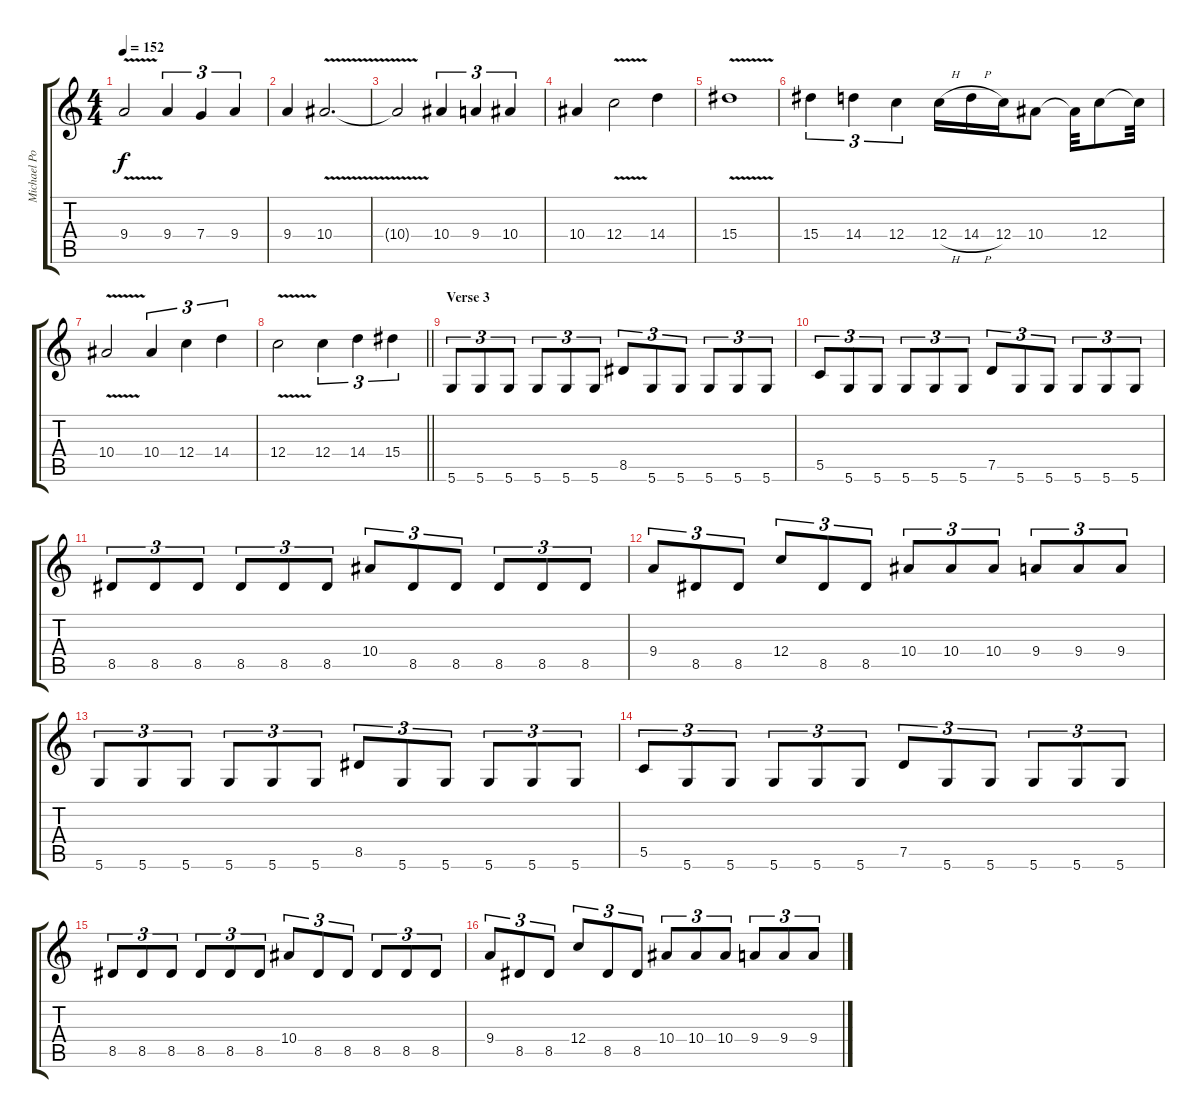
\track ("Michael Poulsen" "Michael Po") {instrument distortionguitar}
\staff {score tabs}
\tuning (D4 A3 F3 C3 G2 D2) {hide}
\ts (4 4)
\tempo 152
\clef g2
\ks c
9.4{v}.2{dy f} 9.4.4{tu (3 2)} 7.4.4{tu (3 2)} 9.4.4{tu (3 2)} |
9.4.4 10.4{v}.2{d} |
10.4{t}.2 10.4.4{tu (3 2)} 9.4.4{tu (3 2)} 10.4.4{tu (3 2)} |
10.4.4 12.4{v}.2 14.4.4 |
15.4{v}.1 |
15.4.4{tu (3 2)} 14.4.4{tu (3 2)} 12.4.4{tu (3 2)} 12.4{h}.16 14.4{h}.16 12.4.16 10.4.8 10.4{t}.32 12.4.8 12.4{t}.32 |
10.4{v}.2 10.4.4{tu (3 2)} 12.4.4{tu (3 2)} 14.4.4{tu (3 2)} |
\barLineRight lightlight
12.4{v}.2 12.4.4{tu (3 2)} 14.4.4{tu (3 2)} 15.4.4{tu (3 2)} |
\section ("" "Verse 3")
5.6.8{tu (3 2)} 5.6.8{tu (3 2)} 5.6.8{tu (3 2)} 5.6.8{tu (3 2)} 5.6.8{tu (3 2)} 5.6.8{tu (3 2)} 8.5.8{tu (3 2)} 5.6.8{tu (3 2)} 5.6.8{tu (3 2)} 5.6.8{tu (3 2)} 5.6.8{tu (3 2)} 5.6.8{tu (3 2)} |
5.5.8{tu (3 2)} 5.6.8{tu (3 2)} 5.6.8{tu (3 2)} 5.6.8{tu (3 2)} 5.6.8{tu (3 2)} 5.6.8{tu (3 2)} 7.5.8{tu (3 2)} 5.6.8{tu (3 2)} 5.6.8{tu (3 2)} 5.6.8{tu (3 2)} 5.6.8{tu (3 2)} 5.6.8{tu (3 2)} |
8.5.8{tu (3 2)} 8.5.8{tu (3 2)} 8.5.8{tu (3 2)} 8.5.8{tu (3 2)} 8.5.8{tu (3 2)} 8.5.8{tu (3 2)} 10.4.8{tu (3 2)} 8.5.8{tu (3 2)} 8.5.8{tu (3 2)} 8.5.8{tu (3 2)} 8.5.8{tu (3 2)} 8.5.8{tu (3 2)} |
9.4.8{tu (3 2)} 8.5.8{tu (3 2)} 8.5.8{tu (3 2)} 12.4.8{tu (3 2)} 8.5.8{tu (3 2)} 8.5.8{tu (3 2)} 10.4.8{tu (3 2)} 10.4.8{tu (3 2)} 10.4.8{tu (3 2)} 9.4.8{tu (3 2)} 9.4.8{tu (3 2)} 9.4.8{tu (3 2)} |
5.6.8{tu (3 2)} 5.6.8{tu (3 2)} 5.6.8{tu (3 2)} 5.6.8{tu (3 2)} 5.6.8{tu (3 2)} 5.6.8{tu (3 2)} 8.5.8{tu (3 2)} 5.6.8{tu (3 2)} 5.6.8{tu (3 2)} 5.6.8{tu (3 2)} 5.6.8{tu (3 2)} 5.6.8{tu (3 2)} |
5.5.8{tu (3 2)} 5.6.8{tu (3 2)} 5.6.8{tu (3 2)} 5.6.8{tu (3 2)} 5.6.8{tu (3 2)} 5.6.8{tu (3 2)} 7.5.8{tu (3 2)} 5.6.8{tu (3 2)} 5.6.8{tu (3 2)} 5.6.8{tu (3 2)} 5.6.8{tu (3 2)} 5.6.8{tu (3 2)} |
8.5.8{tu (3 2)} 8.5.8{tu (3 2)} 8.5.8{tu (3 2)} 8.5.8{tu (3 2)} 8.5.8{tu (3 2)} 8.5.8{tu (3 2)} 10.4.8{tu (3 2)} 8.5.8{tu (3 2)} 8.5.8{tu (3 2)} 8.5.8{tu (3 2)} 8.5.8{tu (3 2)} 8.5.8{tu (3 2)} |
9.4.8{tu (3 2)} 8.5.8{tu (3 2)} 8.5.8{tu (3 2)} 12.4.8{tu (3 2)} 8.5.8{tu (3 2)} 8.5.8{tu (3 2)} 10.4.8{tu (3 2)} 10.4.8{tu (3 2)} 10.4.8{tu (3 2)} 9.4.8{tu (3 2)} 9.4.8{tu (3 2)} 9.4.8{tu (3 2)}
